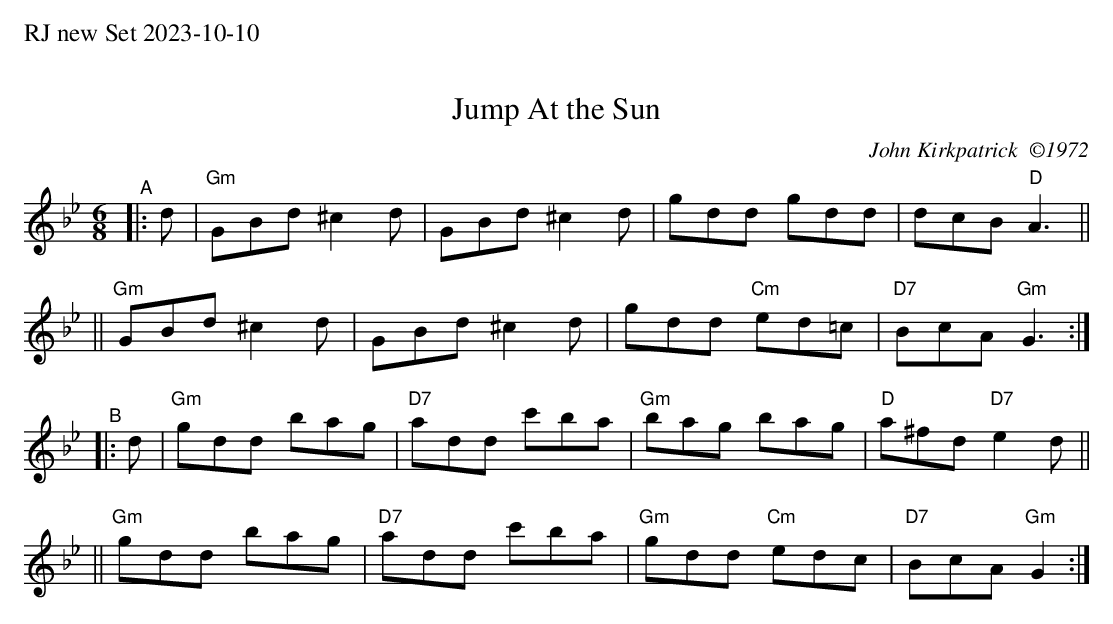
X:1
T: Jump At the Sun
C: John Kirkpatrick  \2511972
M: 6/8
K: Gm
"^A"|: d \
|  "Gm"GBd ^c2d | GBd ^c2d | gdd gdd | dcB "D"A3 ||
|| "Gm"GBd ^c2d | GBd ^c2d | gdd "Cm"ed=c | "D7"BcA "Gm"G3 :|
"^B"|: d \
|  "Gm"gdd bag | "D7"add c'ba | "Gm"bag bag | "D"a^fd "D7"e2d ||
|| "Gm"gdd bag | "D7"add c'ba | "Gm"gdd "Cm"edc | "D7"BcA "Gm"G2 :|
